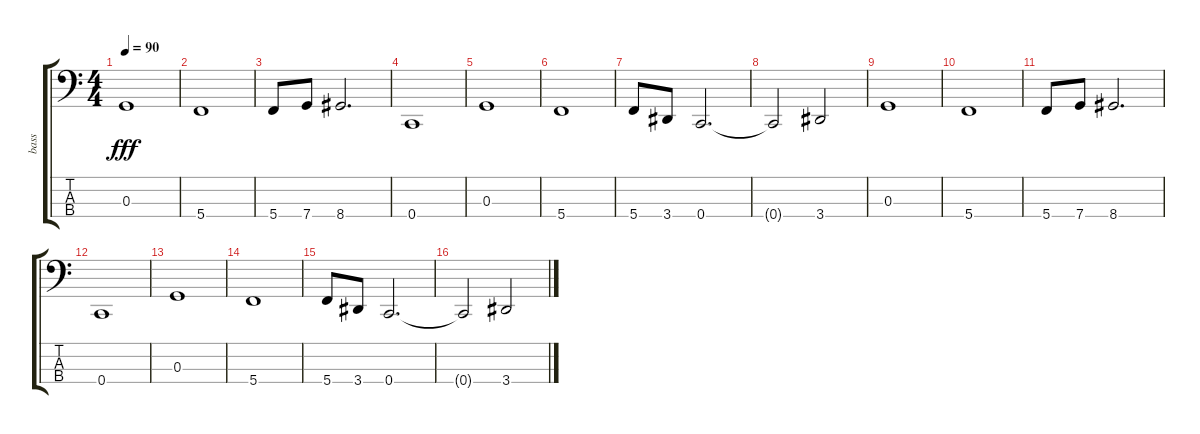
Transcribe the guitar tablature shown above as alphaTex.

\track ("bass" "bass") {instrument electricbassfinger}
\staff {score tabs}
\tuning (F2 C2 G1 C1) {hide}
\ts (4 4)
\tempo 90
\clef f4
\ks c
0.3.1{dy fff} |
5.4.1 |
5.4.8 7.4.8 8.4.2{d} |
0.4.1 |
0.3.1 |
5.4.1 |
5.4.8 3.4.8 0.4.2{d} |
0.4{t}.2 3.4.2 |
0.3.1 |
5.4.1 |
5.4.8 7.4.8 8.4.2{d} |
0.4.1 |
0.3.1 |
5.4.1 |
5.4.8 3.4.8 0.4.2{d} |
0.4{t}.2 3.4.2
